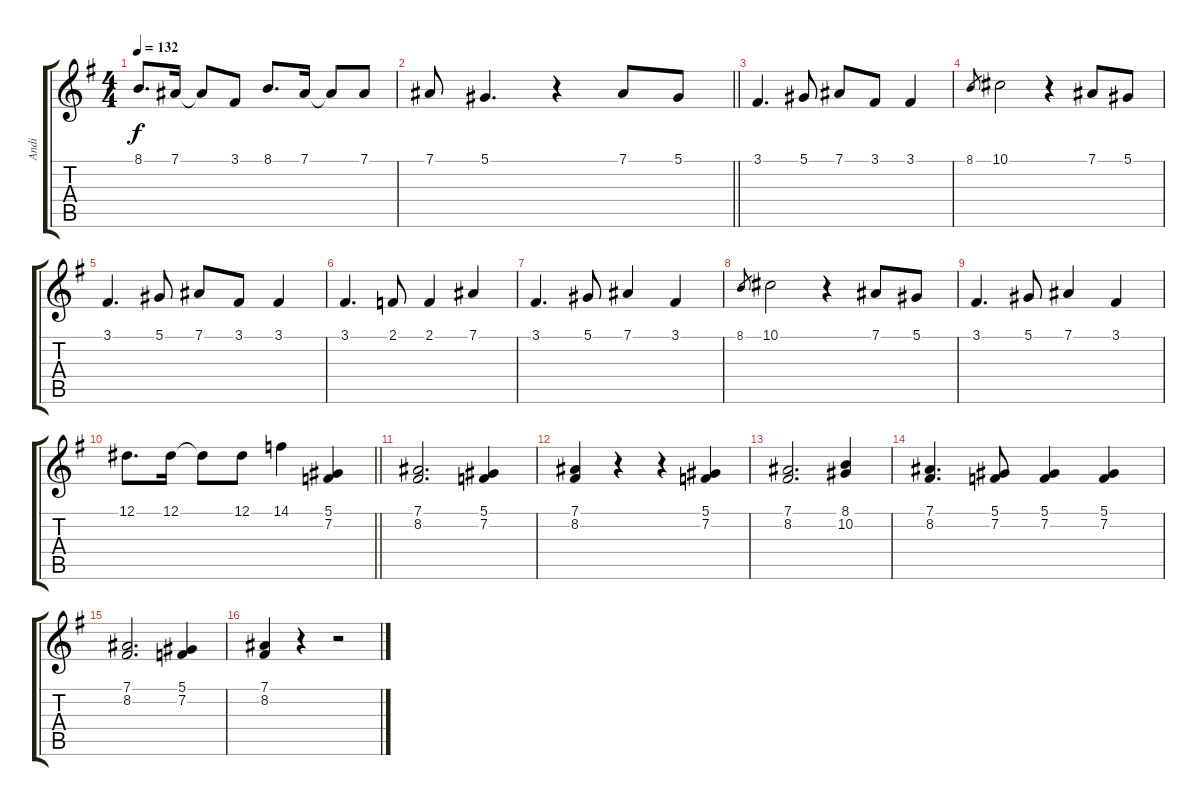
\track ("Andi" "Andi") {instrument lead1square}
\staff {score tabs}
\tuning (Eb4 Bb3 Gb3 Db3 Ab2 Eb2) {hide}
\ts (4 4)
\tempo 132
\clef g2
\ks eminor
8.1.8{d dy f} 7.1.16 7.1{t}.8 3.1.8 8.1.8{d} 7.1.16 7.1{t}.8 7.1.8 |
\barLineRight lightlight
7.1.8 5.1.4{d} r.4 7.1.8 5.1.8 |
3.1.4{d} 5.1.8 7.1.8 3.1.8 3.1.4 |
8.1.8{gr} 10.1.2 r.4 7.1.8 5.1.8 |
3.1.4{d} 5.1.8 7.1.8 3.1.8 3.1.4 |
3.1.4{d} 2.1.8 2.1.4 7.1.4 |
3.1.4{d} 5.1.8 7.1.4 3.1.4 |
8.1.8{gr} 10.1.2 r.4 7.1.8 5.1.8 |
3.1.4{d} 5.1.8 7.1.4 3.1.4 |
\barLineRight lightlight
12.1.8{d} 12.1.16 12.1{t}.8 12.1.8 14.1.4 (5.1 7.2).4 |
(7.1 8.2).2{d} (5.1 7.2).4 |
(7.1 8.2).4 r.4 r.4 (5.1 7.2).4 |
(7.1 8.2).2{d} (8.1 10.2).4 |
(7.1 8.2).4{d} (5.1 7.2).8 (5.1 7.2).4 (5.1 7.2).4 |
(7.1 8.2).2{d} (5.1 7.2).4 |
(7.1 8.2).4 r.4 r.2
